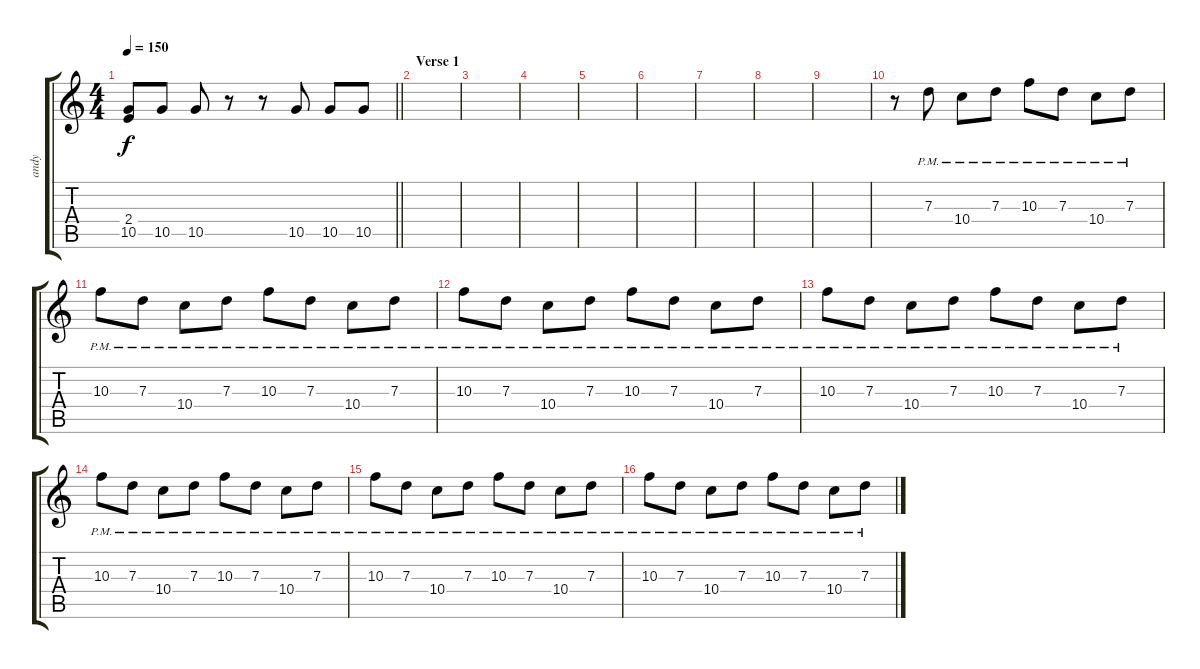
\track ("andy" "andy") {instrument distortionguitar}
\staff {score tabs}
\tuning (E4 B3 G3 D3 A2 D2) {hide}
\ts (4 4)
\tempo 150
\clef g2
\barLineRight lightlight
\ks c
(2.4{t} 10.5{t}).8{dy f} 10.5.8 10.5.8 r.8 r.8 10.5.8 10.5.8 10.5.8 |
\section ("" "Verse 1")
|
|
|
|
|
|
|
|
r.8 7.3{pm}.8 10.4{pm}.8 7.3{pm}.8 10.3{pm}.8 7.3{pm}.8 10.4{pm}.8 7.3{pm}.8 |
10.3{pm}.8 7.3{pm}.8 10.4{pm}.8 7.3{pm}.8 10.3{pm}.8 7.3{pm}.8 10.4{pm}.8 7.3{pm}.8 |
10.3{pm}.8 7.3{pm}.8 10.4{pm}.8 7.3{pm}.8 10.3{pm}.8 7.3{pm}.8 10.4{pm}.8 7.3{pm}.8 |
10.3{pm}.8 7.3{pm}.8 10.4{pm}.8 7.3{pm}.8 10.3{pm}.8 7.3{pm}.8 10.4{pm}.8 7.3{pm}.8 |
10.3{pm}.8 7.3{pm}.8 10.4{pm}.8 7.3{pm}.8 10.3{pm}.8 7.3{pm}.8 10.4{pm}.8 7.3{pm}.8 |
10.3{pm}.8 7.3{pm}.8 10.4{pm}.8 7.3{pm}.8 10.3{pm}.8 7.3{pm}.8 10.4{pm}.8 7.3{pm}.8 |
10.3{pm}.8 7.3{pm}.8 10.4{pm}.8 7.3{pm}.8 10.3{pm}.8 7.3{pm}.8 10.4{pm}.8 7.3{pm}.8
